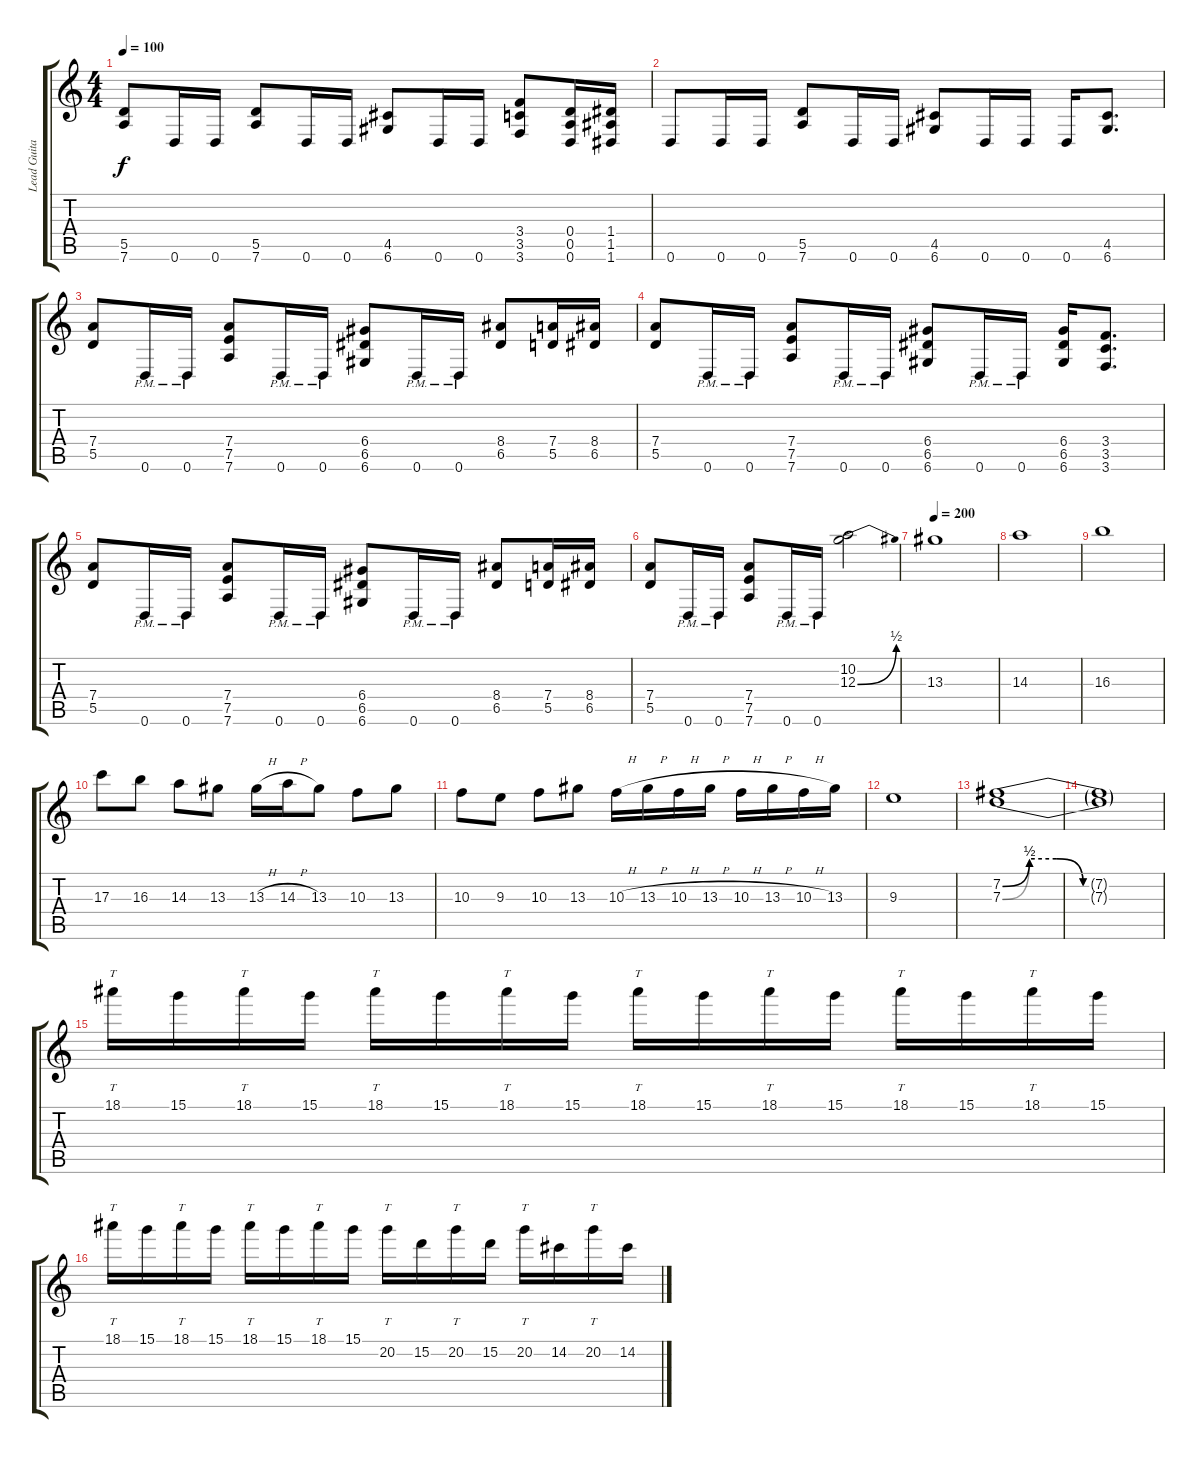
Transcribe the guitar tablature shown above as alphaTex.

\track ("Lead Guitar" "Lead Guita") {instrument distortionguitar}
\staff {score tabs}
\tuning (E4 B3 G3 D3 A2 D2) {hide}
\ts (4 4)
\tempo 100
\clef g2
\ks c
(5.5 7.6).8{dy f} 0.6.16 0.6.16 (5.5 7.6).8 0.6.16 0.6.16 (4.5 6.6).8 0.6.16 0.6.16 (3.4 3.5 3.6).8 (0.4 0.5 0.6).16 (1.4 1.5 1.6).16 |
0.6.8 0.6.16 0.6.16 (5.5 7.6).8 0.6.16 0.6.16 (4.5 6.6).8 0.6.16 0.6.16 0.6.16 (4.5 6.6).8{d} |
(7.4 5.5).8 0.6{pm}.16 0.6{pm}.16 (7.4 7.5 7.6).8 0.6{pm}.16 0.6{pm}.16 (6.4 6.5 6.6).8 0.6{pm}.16 0.6{pm}.16 (8.4 6.5).8 (7.4 5.5).16 (8.4 6.5).16 |
(7.4 5.5).8 0.6{pm}.16 0.6{pm}.16 (7.4 7.5 7.6).8 0.6{pm}.16 0.6{pm}.16 (6.4 6.5 6.6).8 0.6{pm}.16 0.6{pm}.16 (6.4 6.5 6.6).16 (3.4 3.5 3.6).8{d} |
(7.4 5.5).8 0.6{pm}.16 0.6{pm}.16 (7.4 7.5 7.6).8 0.6{pm}.16 0.6{pm}.16 (6.4 6.5 6.6).8 0.6{pm}.16 0.6{pm}.16 (8.4 6.5).8 (7.4 5.5).16 (8.4 6.5).16 |
(7.4 5.5).8 0.6{pm}.16 0.6{pm}.16 (7.4 7.5 7.6).8 0.6{pm}.16 0.6{pm}.16 (10.2 12.3{be (bend 0 0 60 2)}).2 |
\tempo 200
13.3.1 |
14.3.1 |
16.3.1 |
17.3.8 16.3.8 14.3.8 13.3.8 13.3{h}.16 14.3{h}.16 13.3.8 10.3.8 13.3.8 |
10.3.8 9.3.8 10.3.8 13.3.8 10.3{h}.16 13.3{h}.16 10.3{h}.16 13.3{h}.16 10.3{h}.16 13.3{h}.16 10.3{h}.16 13.3.16 |
9.3.1 |
(7.2{be (custom 0 0 10 2 20 2 30 0 60 0)} 7.3{be (custom 0 0 10 2 20 2 30 0 60 0)}).1 |
(7.2{t} 7.3{t}).1 |
18.1.16{tt} 15.1.16 18.1.16{tt} 15.1.16 18.1.16{tt} 15.1.16 18.1.16{tt} 15.1.16 18.1.16{tt} 15.1.16 18.1.16{tt} 15.1.16 18.1.16{tt} 15.1.16 18.1.16{tt} 15.1.16 |
18.1.16{tt} 15.1.16 18.1.16{tt} 15.1.16 18.1.16{tt} 15.1.16 18.1.16{tt} 15.1.16 20.2.16{tt} 15.2.16 20.2.16{tt} 15.2.16 20.2.16{tt} 14.2.16 20.2.16{tt} 14.2.16
